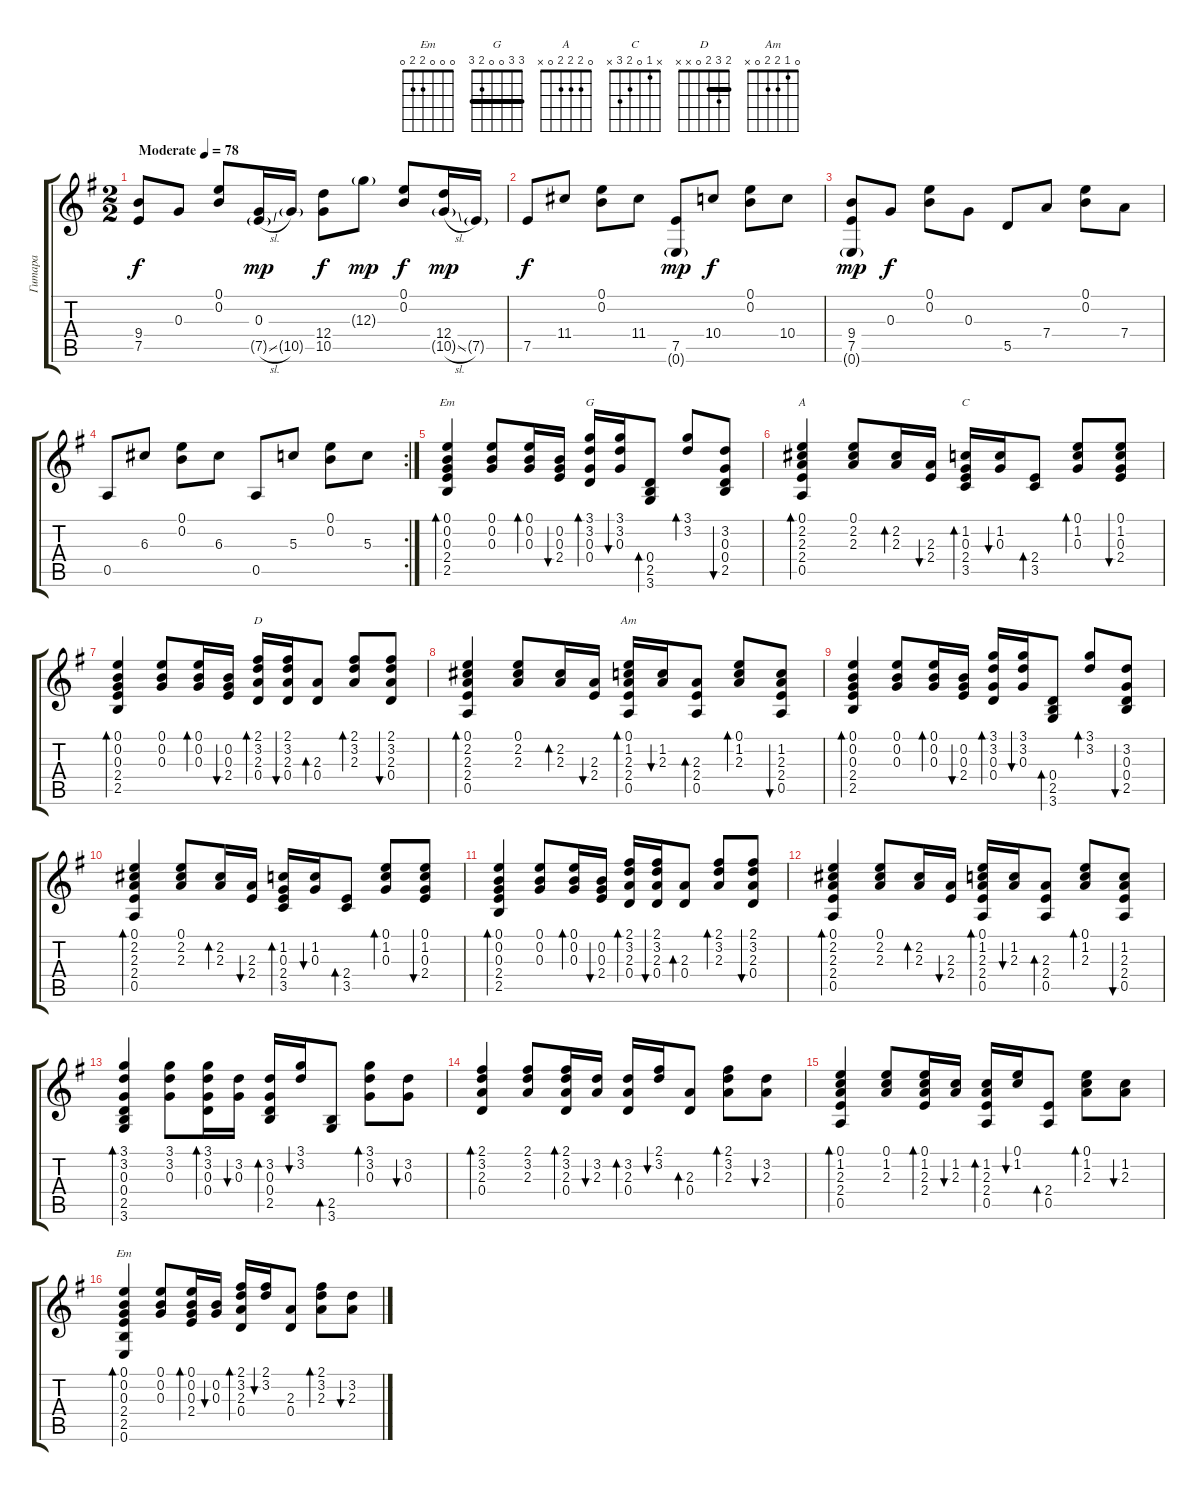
\track ("Гитара" "Гитара") {instrument electricguitarclean}
\staff {score tabs}
\tuning (E4 B3 G3 D3 A2 E2) {hide}
\chord ("Em" 0 0 0 2 2 x)
\chord ("G" 3 3 0 0 2 3) {barre 3}
\chord ("A" 0 2 2 2 0 x)
\chord ("C" x 1 0 2 3 x)
\chord ("D" 2 3 2 0 x x) {barre 2}
\chord ("Am" 0 1 2 2 0 x)
\chord ("Em" 0 0 0 2 2 0)
\ts (2 2)
\tempo (78 "Moderate")
\clef g2
\ks eminor
(9.4 7.5).8{dy f instrument electricguitarclean} 0.3.8 (0.1 0.2).8 (0.3 7.5{sl g}).16{dy mp} 10.5{g}.16 (12.4 10.5).8{dy f} 12.3{g}.8{dy mp} (0.1 0.2).8{dy f} (12.4 10.5{sl g}).16{dy mp} 7.5{g}.16 |
7.5.8{dy f} 11.4.8 (0.1 0.2).8 11.4.8 (7.5 0.6{g}).8{dy mp} 10.4.8{dy f} (0.1 0.2).8 10.4.8 |
(9.4 7.5 0.6{g}).8{dy mp} 0.3.8{dy f} (0.1 0.2).8 0.3.8 5.5.8 7.4.8 (0.1 0.2).8 7.4.8 |
\rc 2
0.5.8 6.3.8 (0.1 0.2).8 6.3.8 0.5.8 5.3.8 (0.1 0.2).8 5.3.8 |
(0.1 0.2 0.3 2.4 2.5).4{bd 60 ch "Em"} (0.1 0.2 0.3).8 (0.1 0.2 0.3).16{bd 30} (0.2 0.3 2.4).16{bu 30} (3.1 3.2 0.3 0.4).16{bd 30 ch "G"} (3.1 3.2 0.3).16{bu 30} (0.4 2.5 3.6).8{bd 30} (3.1 3.2).8{bd 30} (3.2 0.3 0.4 2.5).8{bu 30} |
(0.1 2.2 2.3 2.4 0.5).4{bd 30 ch "A"} (0.1 2.2 2.3).8 (2.2 2.3).16{bd 30} (2.3 2.4).16{bu 30} (1.2 0.3 2.4 3.5).16{bd 30 ch "C"} (1.2 0.3).16{bu 30} (2.4 3.5).8{bd 30} (0.1 1.2 0.3).8{bd 30} (0.1 1.2 0.3 2.4).8{bu 30} |
(0.1 0.2 0.3 2.4 2.5).4{bd 60} (0.1 0.2 0.3).8 (0.1 0.2 0.3).16{bd 30} (0.2 0.3 2.4).16{bu 30} (2.1 3.2 2.3 0.4).16{bd 30 ch "D"} (2.1 3.2 2.3 0.4).16{bu 30} (2.3 0.4).8{bd 30} (2.1 3.2 2.3).8{bd 30} (2.1 3.2 2.3 0.4).8{bu 30} |
(0.1 2.2 2.3 2.4 0.5).4{bd 30} (0.1 2.2 2.3).8 (2.2 2.3).16{bd 30} (2.3 2.4).16{bu 30} (0.1 1.2 2.3 2.4 0.5).16{bd 30 ch "Am"} (1.2 2.3).16{bu 30} (2.3 2.4 0.5).8{bd 30} (0.1 1.2 2.3).8{bd 30} (1.2 2.3 2.4 0.5).8{bu 30} |
(0.1 0.2 0.3 2.4 2.5).4{bd 60} (0.1 0.2 0.3).8 (0.1 0.2 0.3).16{bd 30} (0.2 0.3 2.4).16{bu 30} (3.1 3.2 0.3 0.4).16{bd 30} (3.1 3.2 0.3).16{bu 30} (0.4 2.5 3.6).8{bd 30} (3.1 3.2).8{bd 30} (3.2 0.3 0.4 2.5).8{bu 30} |
(0.1 2.2 2.3 2.4 0.5).4{bd 30} (0.1 2.2 2.3).8 (2.2 2.3).16{bd 30} (2.3 2.4).16{bu 30} (1.2 0.3 2.4 3.5).16{bd 30} (1.2 0.3).16{bu 30} (2.4 3.5).8{bd 30} (0.1 1.2 0.3).8{bd 30} (0.1 1.2 0.3 2.4).8{bu 30} |
(0.1 0.2 0.3 2.4 2.5).4{bd 60} (0.1 0.2 0.3).8 (0.1 0.2 0.3).16{bd 30} (0.2 0.3 2.4).16{bu 30} (2.1 3.2 2.3 0.4).16{bd 30} (2.1 3.2 2.3 0.4).16{bu 30} (2.3 0.4).8{bd 30} (2.1 3.2 2.3).8{bd 30} (2.1 3.2 2.3 0.4).8{bu 30} |
(0.1 2.2 2.3 2.4 0.5).4{bd 30} (0.1 2.2 2.3).8 (2.2 2.3).16{bd 30} (2.3 2.4).16{bu 30} (0.1 1.2 2.3 2.4 0.5).16{bd 30} (1.2 2.3).16{bu 30} (2.3 2.4 0.5).8{bd 30} (0.1 1.2 2.3).8{bd 30} (1.2 2.3 2.4 0.5).8{bu 30} |
(3.1 3.2 0.3 0.4 2.5 3.6).4{bd 30} (3.1 3.2 0.3).8 (3.1 3.2 0.3 0.4).16{bd 30} (3.2 0.3).16{bu 30} (3.2 0.3 0.4 2.5).16{bd 30} (3.1 3.2).16{bu 30} (2.5 3.6).8{bd 30} (3.1 3.2 0.3).8{bd 30} (3.2 0.3).8{bu 30} |
(2.1 3.2 2.3 0.4).4{bd 30} (2.1 3.2 2.3).8 (2.1 3.2 2.3 0.4).16{bd 30} (3.2 2.3).16{bu 30} (3.2 2.3 0.4).16{bd 30} (2.1 3.2).16{bu 30} (2.3 0.4).8{bd 30} (2.1 3.2 2.3).8{bd 30} (3.2 2.3).8{bu 30} |
(0.1 1.2 2.3 2.4 0.5).4{bd 30} (0.1 1.2 2.3).8 (0.1 1.2 2.3 2.4).16{bd 30} (1.2 2.3).16{bu 30} (1.2 2.3 2.4 0.5).16{bd 30} (0.1 1.2).16{bu 30} (2.4 0.5).8{bd 30} (0.1 1.2 2.3).8{bd 30} (1.2 2.3).8{bu 30} |
(0.1 0.2 0.3 2.4 2.5 0.6).4{bd 30 ch "Em"} (0.1 0.2 0.3).8 (0.1 0.2 0.3 2.4).16{bd 30} (0.2 0.3).16{bu 30} (2.1 3.2 2.3 0.4).16{bd 30} (2.1 3.2).16{bu 30} (2.3 0.4).8 (2.1 3.2 2.3).8{bd 30} (3.2 2.3).8{bu 30}
